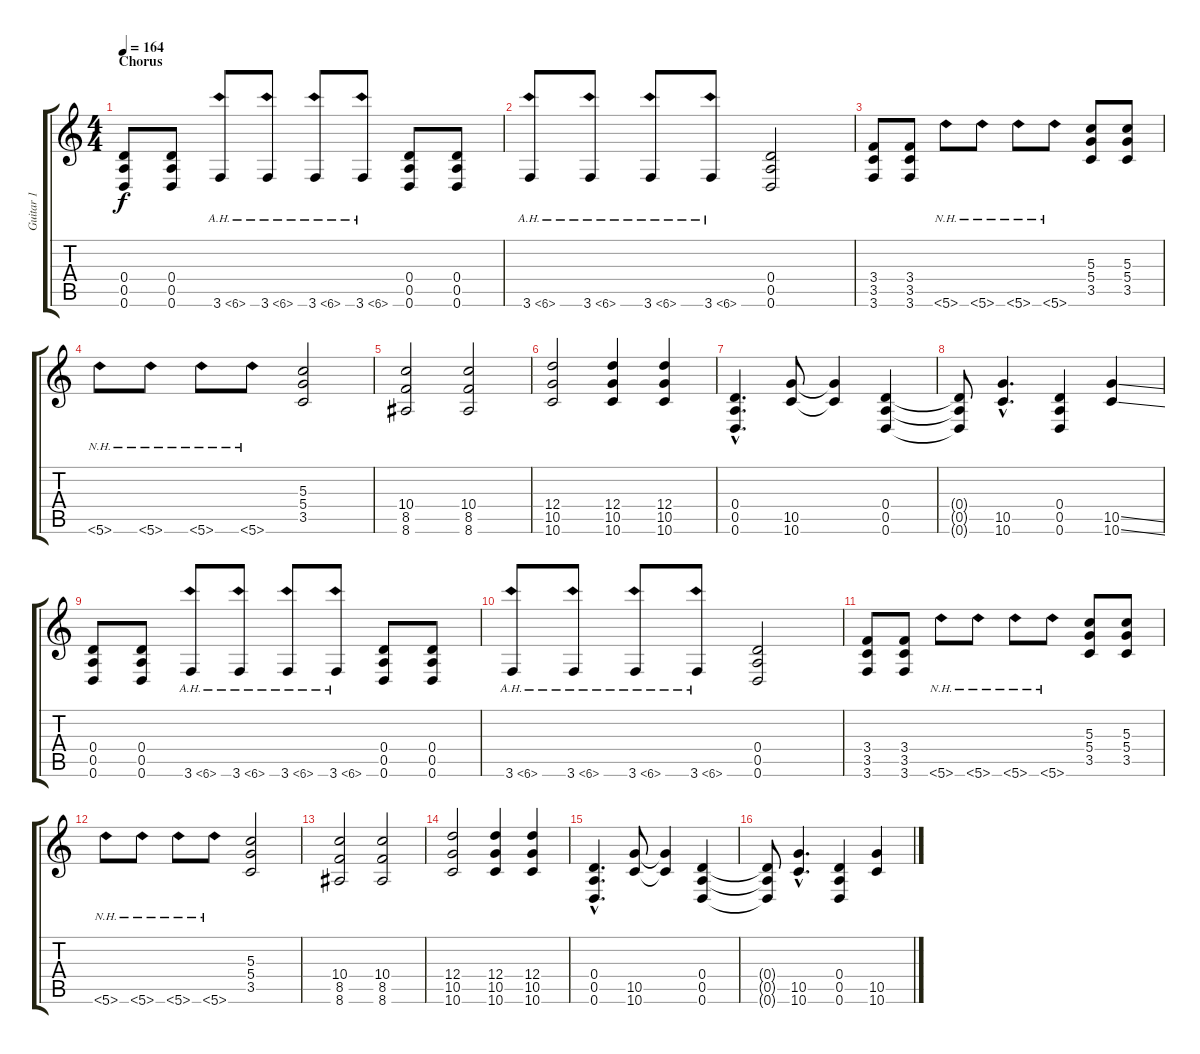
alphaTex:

\track ("Guitar 1" "Guitar 1") {instrument distortionguitar}
\staff {score tabs}
\tuning (E4 B3 G3 D3 A2 D2) {hide}
\ts (4 4)
\section ("" "Chorus")
\tempo 164
\clef g2
\ks c
(0.4 0.5 0.6).8{dy f} (0.4 0.5 0.6).8 3.6{ah 3}.8 3.6{ah 3}.8 3.6{ah 3}.8 3.6{ah 3}.8 (0.4 0.5 0.6).8 (0.4 0.5 0.6).8 |
3.6{ah 3}.8 3.6{ah 3}.8 3.6{ah 3}.8 3.6{ah 3}.8 (0.4 0.5 0.6).2 |
(3.4 3.5 3.6).8 (3.4 3.5 3.6).8 5.6{nh}.8 5.6{nh}.8 5.6{nh}.8 5.6{nh}.8 (5.3 5.4 3.5).8 (5.3 5.4 3.5).8 |
5.6{nh}.8 5.6{nh}.8 5.6{nh}.8 5.6{nh}.8 (5.3 5.4 3.5).2 |
(10.4 8.5 8.6).2 (10.4 8.5 8.6).2 |
(12.4 10.5 10.6).2 (12.4 10.5 10.6).4 (12.4 10.5 10.6).4 |
(0.4{hac} 0.5{hac} 0.6{hac}).4{d} (10.5 10.6).8 (10.5{t} 10.6{t}).4 (0.4 0.5 0.6).4 |
(0.4{t} 0.5{t} 0.6{t}).8 (10.5{hac} 10.6{hac}).4{d} (0.4 0.5 0.6).4 (10.5{ss} 10.6{ss}).4 |
(0.4 0.5 0.6).8 (0.4 0.5 0.6).8 3.6{ah 3}.8 3.6{ah 3}.8 3.6{ah 3}.8 3.6{ah 3}.8 (0.4 0.5 0.6).8 (0.4 0.5 0.6).8 |
3.6{ah 3}.8 3.6{ah 3}.8 3.6{ah 3}.8 3.6{ah 3}.8 (0.4 0.5 0.6).2 |
(3.4 3.5 3.6).8 (3.4 3.5 3.6).8 5.6{nh}.8 5.6{nh}.8 5.6{nh}.8 5.6{nh}.8 (5.3 5.4 3.5).8 (5.3 5.4 3.5).8 |
5.6{nh}.8 5.6{nh}.8 5.6{nh}.8 5.6{nh}.8 (5.3 5.4 3.5).2 |
(10.4 8.5 8.6).2 (10.4 8.5 8.6).2 |
(12.4 10.5 10.6).2 (12.4 10.5 10.6).4 (12.4 10.5 10.6).4 |
(0.4{hac} 0.5{hac} 0.6{hac}).4{d} (10.5 10.6).8 (10.5{t} 10.6{t}).4 (0.4 0.5 0.6).4 |
(0.4{t} 0.5{t} 0.6{t}).8 (10.5{hac} 10.6{hac}).4{d} (0.4 0.5 0.6).4 (10.5{ss} 10.6{ss}).4
